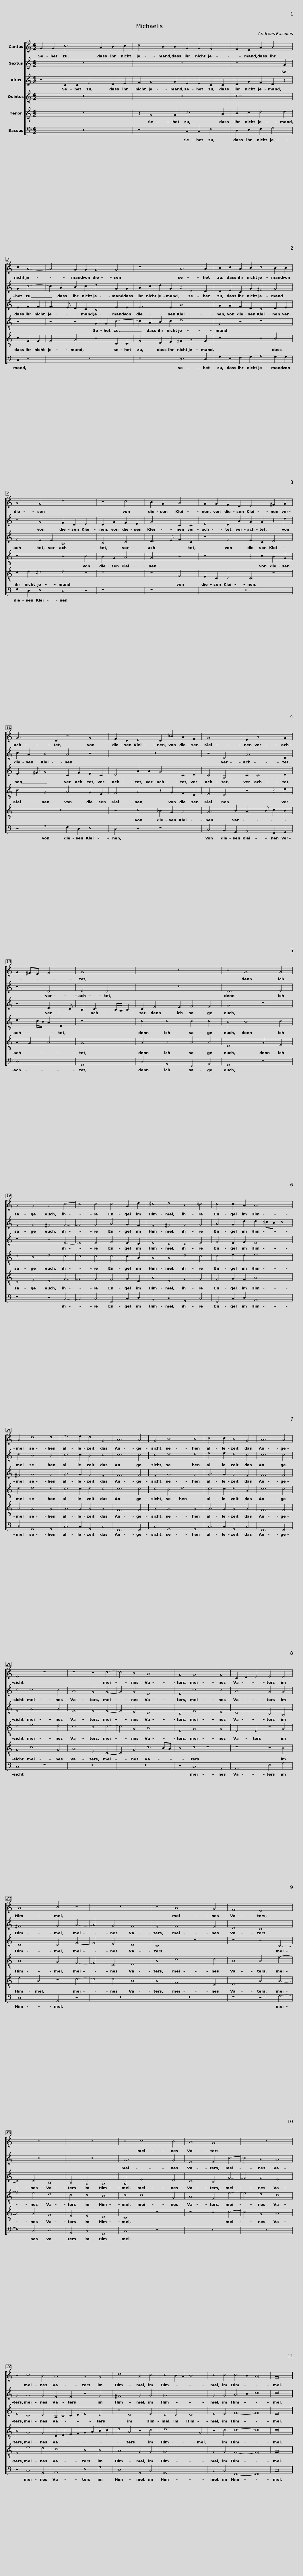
X:1
%%score [ 1 2 3 4 5 6 ]
L:1/8
M:4/2
I:linebreak $
K:C
V:1 treble
V:2 treble
V:3 treble
V:4 treble-8
V:5 treble-8
V:6 bass
V:1
 G2 G2 c6 A2 B2 c2 | d4 B2 B2 G2 G2 F4 | F2 E2 A2 B4 |$ c2 A4- | A4 G2 G2 G4 G4 | %5
 z8 A6 A2 |$ B2 c2 A2 B2 c4 B2 B2 | A4 G4 z8 | z4 c4 |$ B2 G2 A4 | %10
 G2 G2 F2 D2 E4 ^F2 G2 | G6 D2 z4 G4 |$ F2 D2 E4 D2 _B2 A2 F2 | G8 E2 A4 G2 | G2 ^FE F4 |$ %15
 G8 | z16 | z4 G8 G4 | G4 G4 A4 c4- | c4 c4 c4 G2 d2 |$ %20
 ^c4 d4 B4 =c4 | c4 c2 A2 A8 | A4 d8 d4 | e6 e2 d4 G4 |$ A12 A4 | %25
 G4 B8 B4 | c6 c2 B4 G4 | A12 A4 | E8 z8 | z8 z4 c4- |$ %30
 c4 B4 A8 | G4 G8 G4 | C2 D2 E4 E4 D4 | A8 B4 z4 | z16 |$ %35
 z4 A8 G4 | F8 E8 | z16 | z16 | z4 c8 B4 |$ %40
 A8 G8 | z16 | z4 c8 B4 | A8 G4 G4 |$ d8 B4 c4 | %45
 c4 B2 A2 B8 | c4 c4 c6 B2 | A16 | G16 |] %49
V:2
 z16 | z16 | z8 G2 |$ G2 c4- | c2 A2 B2 c2 d4 G2 G2 | %5
 A2 c2 d2 G2 z2 D4 D2 |$ D2 E2 C2 G2 ^F4 G4 | z4 G4 F2 D2 E4 | D2 G2 F2 E2 |$ G4 C2 C2 | %10
 E4 D2 A2 G2 G2 z2 d2 | c2 A2 B4 A4 z4 |$ z16 | z4 D4 A6 D2 | z4 D4 |$ %15
 E4 D4 | z16 | D12 E4 | E4 G4 ^F4 G4- | G4 G4 A4 G2 F2 |$ %20
 E4 ^F4 G4 G4 | A4 G2 d2 d2 ^cB c4 | d4 B8 B4 | c6 c2 B4 c4 |$ c12 c4 | %25
 c4 d8 d4 | e6 e2 d4 c4 | c12 c4 | c4 c8 B4 | A8 G4 G4- |$ %30
 G4 G4 E8 | E4 c8 B4 | A8 G4 G4 | ^F8 G4 A4- | A4 G4 F8 |$ %35
 E4 F8 E4 | D8 C8 | z16 | z16 | G12 G4 |$ %40
 E8 E4 c4- | c4 B4 A8 | G4 G8 G4 | E4 E4 z4 G4 |$ ^F8 G4 G4 | %45
 G16 | G4 G4 A6 B2 | c16 | c16 |] %49
V:3
 z4 C2 C2 F4 D2 E2 | F2 G4 G2 E2 E2 C2 C2 | D2 G2 F2 D2 z2 |$ E2 F2 F2 | F3 E D2 C2 B,4 E2 E2 | %5
 F6 E2 A8 |$ G2 G2 F2 D2 C4 D2 E2 | F4 E2 E2 A,8 | B,4 C4 |$ D3 E F2 C2 | %10
 z4 F4 E2 C2 D4 | E3 ^F G4 C2 F2 E2 C2 |$ D4 A2 A2 G4 C2 D2 | C4 G,4 C2 C4 D2 | z4 D3 C |$ %15
 B,2 C3 B,/A,/ B,2 | C2 E4 E2 F4 E4 | G8 z8 | z8 z4 E4- | E4 E4 F4 E2 D2 |$ %20
 E4 D4 D4 E4 | F4 E2 F2 E8 | ^F4 G8 G4 | G6 G2 G4 E4 |$ F12 F4 | %25
 E4 G8 G4 | G6 G2 G4 E4 | F12 F4 | E4 G8 G4 | E8 E4 E4- |$ %30
 E4 D4 C8 | B,4 E8 D4 | C8 B,4 G,4 | D8 D4 F4- | F4 E4 D8 |$ %35
 C8 z8 | z8 z4 C4- | C4 C4 A,8 | A,4 G,4 G,8 | G,4 E8 D4 |$ %40
 C8 B,4 G4- | G4 G4 E8 | E4 C8 D4 | A,2 B,2 C2 D2 E4 D4 |$ z4 D8 E4 | %45
 D4 D4 D8 | E4 E4 F8- | F16 | E16 |] %49
V:4
 z16 | z16 | z10 |$ z6 | z4 z4 G2 G2 c4- | %5
 c2 A2 B2 c2 d8 |$ G4 z4 z8 | z8 z4 c4 | B2 G2 A4 |$ G4 z4 | %10
 z8 z2 c2 B2 G2 | c4 G4 A4 G2 E2 |$ F4 A4 z2 G2 F2 D2 | E4 D4 z4 z2 d2 | d3 c/B/ A2 D2 |$ %15
 z8 | c4 c4 c4 c4 | B4 B8 c4 | c4 B4 d4 c4- | c4 c4 c4 c2 A2 |$ %20
 A4 A4 d4 c4 | c4 e2 d2 e8 | d4 d8 d4 | c6 c2 d4 c4 |$ c12 c4 | %25
 c4 B4 d8 | c6 c2 d4 G4 | c12 c4 | c4 e8 d4 | c8 B4 c4- |$ %30
 c4 G4 A8 | E4 G8 G4 | E4 E4 z4 G4 | A8 G4 F4- | F4 C4 D8 |$ %35
 A4 c8 c4 | A8 A4 f4- | f4 e4 d8 | c4 c4 B8 | c4 c8 G4 |$ %40
 A8 E4 e4- | e4 d4 c8 | B4 G8 G4 | C2 D2 E2 F2 G2 A2 B2 c2 |$ d4 A4 z4 c4 | %45
 d12 G4 | z4 c4 c8- | c16 | c16 |] %49
V:5
 z16 | z2 G4 G2 c6 A2 | B2 c2 d4 d2 |$ c2 F2 F2 | F4 G4 z4 C2 C2 | %5
 F4 D2 E2 ^F2 G4 F2 |$ z8 z4 B4 | c2 d2 ^c4 d4 z4 | z8 |$ z4 F4 | %10
 E2 C2 D4 C4 z4 | z16 |$ z4 c4 _B2 G2 A4 | G6 B2 A3 B c2 B2 | A2 G2 A4 |$ %15
 G8 | G4 A4 A4 A4 | D8 G4 E4 | C4 E4 D4 G4- | G4 G4 F4 G2 D2 |$ %20
 A4 D4 G4 G4 | F4 G2 F2 A8 | A4 G8 G4 | G6 G2 G4 G4 |$ F12 F4 | %25
 G4 G8 G4 | G6 G2 G4 G4 | F12 F4 | G4 c8 G4 | A8 E4 C4- |$ %30
 C4 G4 c6 BA | B4 c4 z8 | z8 z4 B4 | d4 A4 z4 c4- | c4 c4 A8 |$ %35
 A4 F8 C4 | D8 A4 A4- | A4 G4 F8 | E4 E4 D8 | C8 z8 |$ %40
 z8 z4 c4- | c4 G4 A8 | E4 e8 d4 | c8 B4 B4 |$ A8 G4 G4 | %45
 G16 | G4 G4 F8- | F16 | G16 |] %49
V:6
 z16 | z8 C,2 C,2 F,4 | D,2 E,2 F,2 G,4 |$ C,2 z4 | z16 | %5
 z8 D,6 D,2 |$ G,2 E,2 F,2 G,2 A,4 G,2 G,2 | F,2 D,2 E,4 D,4 z4 | z8 |$ z8 | %10
 z16 | z4 G,4 F,2 D,2 E,4 |$ D,4 z4 z8 | C,4 B,,2 G,,2 A,,4 F,,2 G,,2 | D,8 |$ %15
 G,,8 | C,4 A,,4 F,,4 A,,4 | G,,8 z8 | z8 z4 C,4- | C,4 C,4 F,,4 C,2 D,2 |$ %20
 A,,4 D,4 G,,4 C,4 | F,,4 C,2 D,2 A,,8 | D,4 G,,8 G,,4 | C,6 C,2 G,,4 C,4 |$ F,,12 F,,4 | %25
 C,4 G,,8 G,,4 | C,6 C,2 G,,4 C,4 | F,,12 F,,4 | C,8 z8 | z16 |$ %30
 z16 | z4 C,8 G,,4 | A,,8 E,4 G,4 | D,8 G,,4 z4 | z16 |$ %35
 z16 | z8 z4 F,4- | F,4 C,4 D,8 | A,,4 C,4 G,,8 | C,8 z8 |$ %40
 z16 | z16 | z4 C,8 G,,4 | A,,8 E,4 G,4 |$ D,8 G,,4 C,4 | %45
 G,,16 | C,4 C,4 F,,8- | F,,16 | C,16 |] %49
